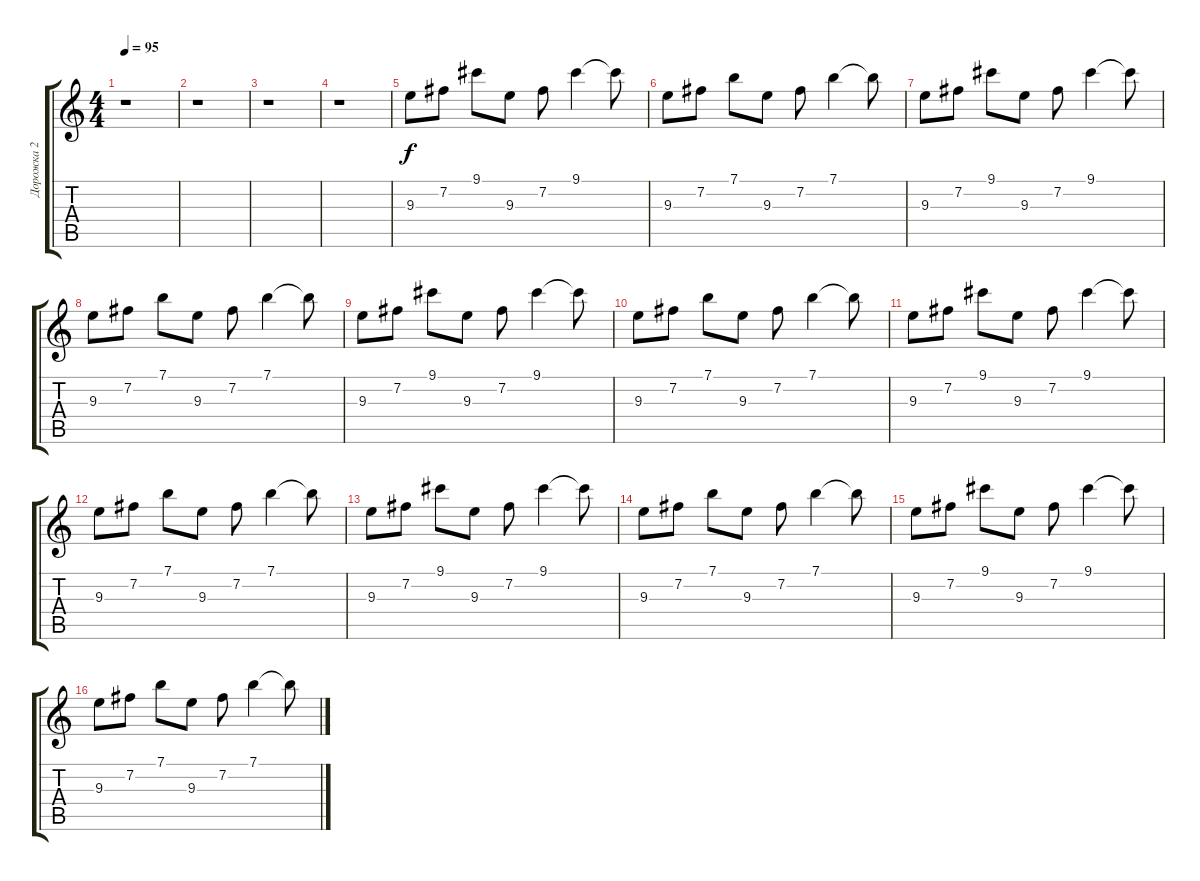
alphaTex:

\track ("Дорожка 2" "Дорожка 2") {instrument electricguitarclean}
\staff {score tabs}
\tuning (E4 B3 G3 D3 A2 E2) {hide}
\ts (4 4)
\tempo 95
\clef g2
\ks c
r.1{dy f instrument electricguitarclean} |
r.1 |
r.1 |
r.1 |
9.3.8 7.2.8 9.1.8 9.3.8 7.2.8 9.1.4 9.1{t}.8 |
9.3.8 7.2.8 7.1.8 9.3.8 7.2.8 7.1.4 7.1{t}.8 |
9.3.8 7.2.8 9.1.8 9.3.8 7.2.8 9.1.4 9.1{t}.8 |
9.3.8 7.2.8 7.1.8 9.3.8 7.2.8 7.1.4 7.1{t}.8 |
9.3.8 7.2.8 9.1.8 9.3.8 7.2.8 9.1.4 9.1{t}.8 |
9.3.8 7.2.8 7.1.8 9.3.8 7.2.8 7.1.4 7.1{t}.8 |
9.3.8 7.2.8 9.1.8 9.3.8 7.2.8 9.1.4 9.1{t}.8 |
9.3.8 7.2.8 7.1.8 9.3.8 7.2.8 7.1.4 7.1{t}.8 |
9.3.8 7.2.8 9.1.8 9.3.8 7.2.8 9.1.4 9.1{t}.8 |
9.3.8 7.2.8 7.1.8 9.3.8 7.2.8 7.1.4 7.1{t}.8 |
9.3.8 7.2.8 9.1.8 9.3.8 7.2.8 9.1.4 9.1{t}.8 |
9.3.8 7.2.8 7.1.8 9.3.8 7.2.8 7.1.4 7.1{t}.8
